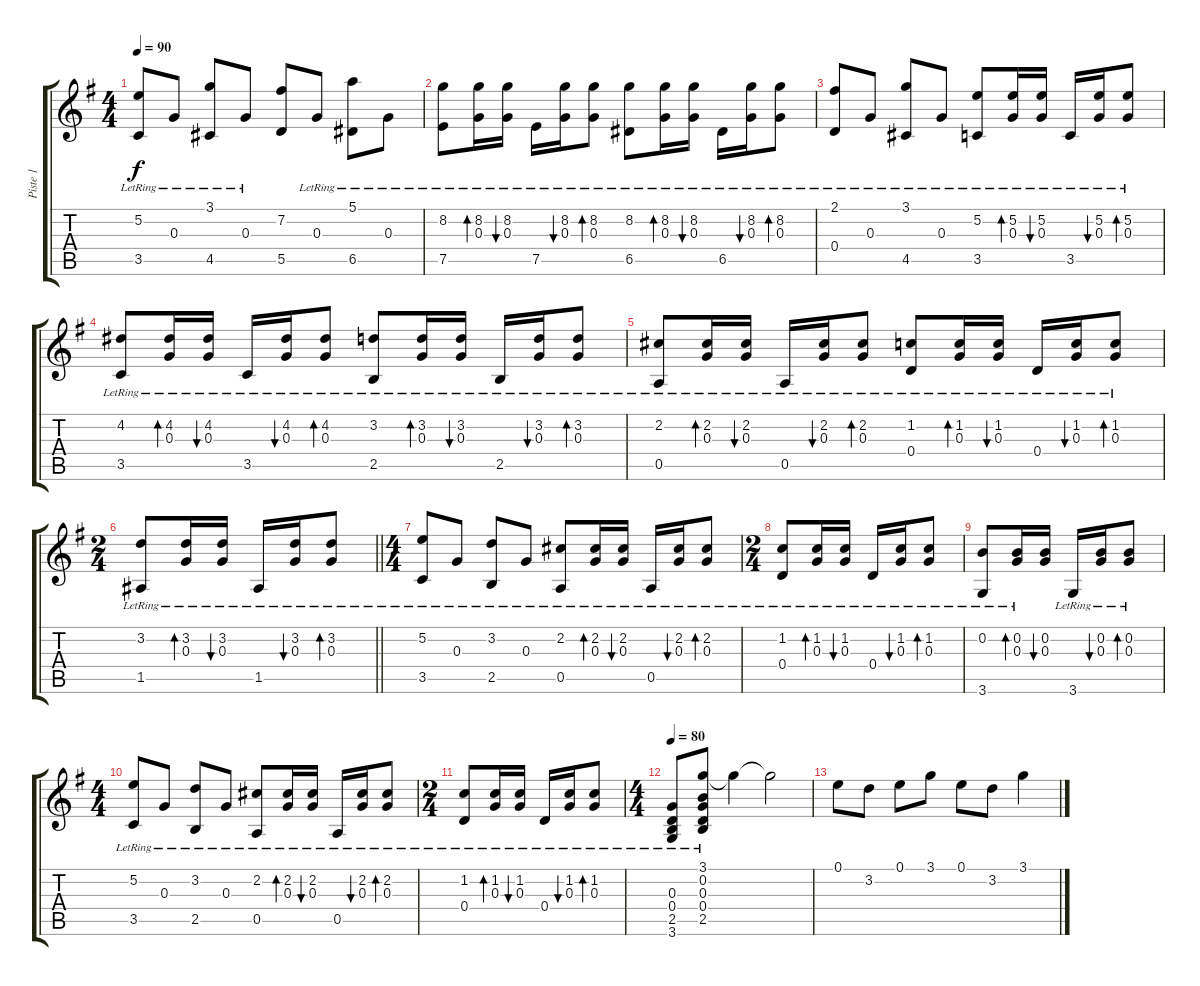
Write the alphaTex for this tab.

\track ("Piste 1" "Piste 1") {instrument acousticguitarsteel}
\staff {score tabs}
\tuning (E4 B3 G3 D3 A2 E2) {hide}
\ts (4 4)
\tempo 90
\clef g2
\ks g
(5.2 3.5{lr}).8{dy f} 0.3{lr}.8 (3.1{lr} 4.5{lr}).8 0.3{lr}.8 (7.2 5.5).8 0.3{lr}.8 (5.1{lr} 6.5{lr}).8 0.3{lr}.8 |
(8.2{lr} 7.5{lr}).8 (8.2{lr} 0.3{lr}).16{bd 60} (8.2{lr} 0.3{lr}).16{bu 60} 7.5{lr}.16 (8.2{lr} 0.3{lr}).16{bu 60} (8.2{lr} 0.3{lr}).8{bd 60} (8.2{lr} 6.5{lr}).8 (8.2{lr} 0.3{lr}).16{bd 60} (8.2{lr} 0.3{lr}).16{bu 60} 6.5{lr}.16 (8.2{lr} 0.3{lr}).16{bu 60} (8.2{lr} 0.3{lr}).8{bd 60} |
(2.1{lr} 0.4{lr}).8 0.3{lr}.8 (3.1{lr} 4.5{lr}).8 0.3{lr}.8 (5.2{lr} 3.5{lr}).8 (5.2{lr} 0.3{lr}).16{bd 60} (5.2{lr} 0.3{lr}).16{bu 60} 3.5{lr}.16 (5.2{lr} 0.3{lr}).16{bu 60} (5.2{lr} 0.3{lr}).8{bd 60} |
(4.2{lr} 3.5{lr}).8 (4.2{lr} 0.3{lr}).16{bd 60} (4.2{lr} 0.3{lr}).16{bu 60} 3.5{lr}.16 (4.2{lr} 0.3{lr}).16{bu 60} (4.2{lr} 0.3{lr}).8{bd 60} (3.2{lr} 2.5{lr}).8 (3.2{lr} 0.3{lr}).16{bd 60} (3.2{lr} 0.3{lr}).16{bu 60} 2.5{lr}.16 (3.2{lr} 0.3{lr}).16{bu 60} (3.2{lr} 0.3{lr}).8{bd 60} |
(2.2{lr} 0.5{lr}).8 (2.2{lr} 0.3{lr}).16{bd 60} (2.2{lr} 0.3{lr}).16{bu 60} 0.5{lr}.16 (2.2{lr} 0.3{lr}).16{bu 60} (2.2{lr} 0.3{lr}).8{bd 60} (1.2{lr} 0.4{lr}).8 (1.2{lr} 0.3{lr}).16{bd 60} (1.2{lr} 0.3{lr}).16{bu 60} 0.4{lr}.16 (1.2{lr} 0.3{lr}).16{bu 60} (1.2{lr} 0.3{lr}).8{bd 60} |
\ts (2 4)
\barLineRight lightlight
(3.2{lr} 1.5{lr}).8 (3.2{lr} 0.3{lr}).16{bd 60} (3.2{lr} 0.3{lr}).16{bu 60} 1.5{lr}.16 (3.2{lr} 0.3{lr}).16{bu 60} (3.2{lr} 0.3{lr}).8{bd 60} |
\ts (4 4)
(5.2{lr} 3.5{lr}).8 0.3{lr}.8 (3.2{lr} 2.5{lr}).8 0.3{lr}.8 (2.2{lr} 0.5{lr}).8 (2.2{lr} 0.3{lr}).16{bd 60} (2.2{lr} 0.3{lr}).16{bu 60} 0.5{lr}.16 (2.2{lr} 0.3{lr}).16{bu 60} (2.2{lr} 0.3{lr}).8{bd 60} |
\ts (2 4)
(1.2{lr} 0.4{lr}).8 (1.2{lr} 0.3{lr}).16{bd 60} (1.2{lr} 0.3{lr}).16{bu 60} 0.4{lr}.16 (1.2{lr} 0.3{lr}).16{bu 60} (1.2{lr} 0.3{lr}).8{bd 60} |
(0.2{lr} 3.6{lr}).8 (0.2{lr} 0.3{lr}).16{bd 60} (0.2 0.3).16{bu 60} 3.6{lr}.16 (0.2{lr} 0.3{lr}).16{bu 60} (0.2{lr} 0.3{lr}).8{bd 60} |
\ts (4 4)
(5.2{lr} 3.5{lr}).8 0.3{lr}.8 (3.2{lr} 2.5{lr}).8 0.3{lr}.8 (2.2{lr} 0.5{lr}).8 (2.2{lr} 0.3{lr}).16{bd 60} (2.2{lr} 0.3{lr}).16{bu 60} 0.5{lr}.16 (2.2{lr} 0.3{lr}).16{bu 60} (2.2{lr} 0.3{lr}).8{bd 60} |
\ts (2 4)
(1.2{lr} 0.4{lr}).8 (1.2{lr} 0.3{lr}).16{bd 60} (1.2{lr} 0.3{lr}).16{bu 60} 0.4{lr}.16 (1.2{lr} 0.3{lr}).16{bu 60} (1.2{lr} 0.3{lr}).8{bd 60} |
\ts (4 4)
\tempo 80
(0.3{lr} 0.4{lr} 2.5{lr} 3.6{lr}).8 (3.1{lr} 0.2{lr} 0.3{lr} 0.4{lr} 2.5{lr}).8 3.1{t}.4 3.1{t}.2 |
0.1.8{instrument birdtweet} 3.2.8 0.1.8 3.1.8 0.1.8 3.2.8 3.1.4
